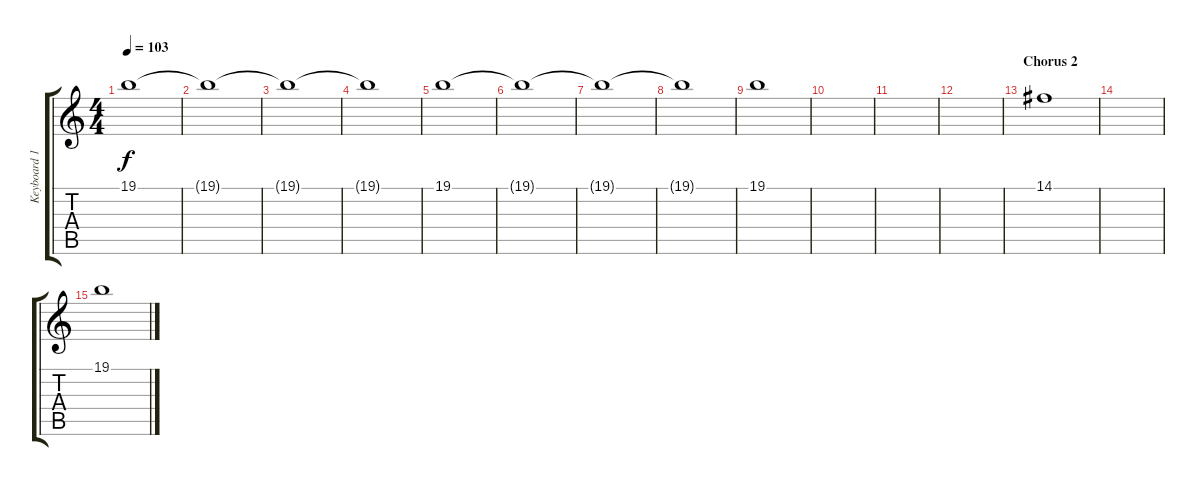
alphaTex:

\track ("Keyboard 1" "Keyboard 1") {instrument xylophone}
\staff {score tabs}
\tuning (E4 B3 G3 D3 A2 E2) {hide}
\ts (4 4)
\tempo 103
\clef g2
\ks c
19.1.1{dy f} |
19.1{t}.1 |
19.1{t}.1 |
19.1{t}.1 |
19.1.1 |
19.1{t}.1 |
19.1{t}.1 |
19.1{t}.1 |
19.1.1 |
|
|
|
\section ("" "Chorus 2")
14.1.1 |
|
19.1.1
